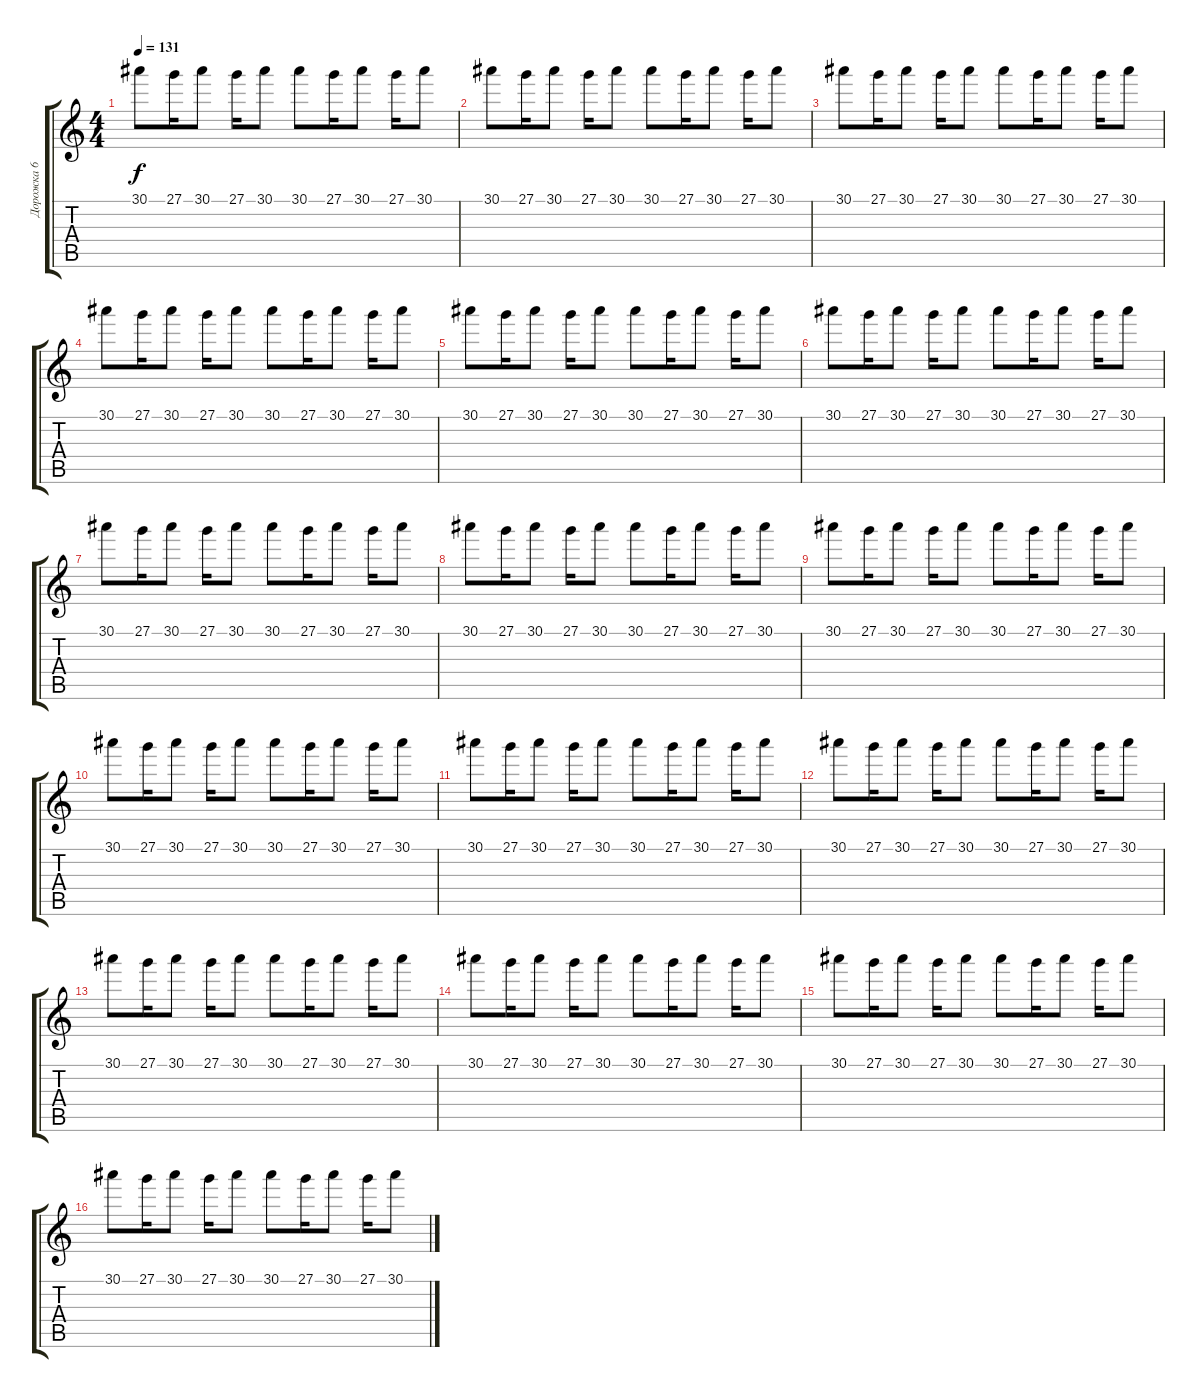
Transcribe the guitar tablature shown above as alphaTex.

\track ("Дорожка 6" "Дорожка 6") {instrument musicbox}
\staff {score tabs}
\tuning (E4 B3 G3 D3 A2 E2) {hide}
\ts (4 4)
\tempo 131
\clef g2
\ks c
30.1.8{dy f} 27.1.16 30.1.8 27.1.16 30.1.8 30.1.8 27.1.16 30.1.8 27.1.16 30.1.8 |
30.1.8 27.1.16 30.1.8 27.1.16 30.1.8 30.1.8 27.1.16 30.1.8 27.1.16 30.1.8 |
30.1.8 27.1.16 30.1.8 27.1.16 30.1.8 30.1.8 27.1.16 30.1.8 27.1.16 30.1.8 |
30.1.8 27.1.16 30.1.8 27.1.16 30.1.8 30.1.8 27.1.16 30.1.8 27.1.16 30.1.8 |
30.1.8 27.1.16 30.1.8 27.1.16 30.1.8 30.1.8 27.1.16 30.1.8 27.1.16 30.1.8 |
30.1.8 27.1.16 30.1.8 27.1.16 30.1.8 30.1.8 27.1.16 30.1.8 27.1.16 30.1.8 |
30.1.8 27.1.16 30.1.8 27.1.16 30.1.8 30.1.8 27.1.16 30.1.8 27.1.16 30.1.8 |
30.1.8 27.1.16 30.1.8 27.1.16 30.1.8 30.1.8 27.1.16 30.1.8 27.1.16 30.1.8 |
30.1.8 27.1.16 30.1.8 27.1.16 30.1.8 30.1.8 27.1.16 30.1.8 27.1.16 30.1.8 |
30.1.8 27.1.16 30.1.8 27.1.16 30.1.8 30.1.8 27.1.16 30.1.8 27.1.16 30.1.8 |
30.1.8 27.1.16 30.1.8 27.1.16 30.1.8 30.1.8 27.1.16 30.1.8 27.1.16 30.1.8 |
30.1.8 27.1.16 30.1.8 27.1.16 30.1.8 30.1.8 27.1.16 30.1.8 27.1.16 30.1.8 |
30.1.8 27.1.16 30.1.8 27.1.16 30.1.8 30.1.8 27.1.16 30.1.8 27.1.16 30.1.8 |
30.1.8 27.1.16 30.1.8 27.1.16 30.1.8 30.1.8 27.1.16 30.1.8 27.1.16 30.1.8 |
30.1.8 27.1.16 30.1.8 27.1.16 30.1.8 30.1.8 27.1.16 30.1.8 27.1.16 30.1.8 |
30.1.8 27.1.16 30.1.8 27.1.16 30.1.8 30.1.8 27.1.16 30.1.8 27.1.16 30.1.8
